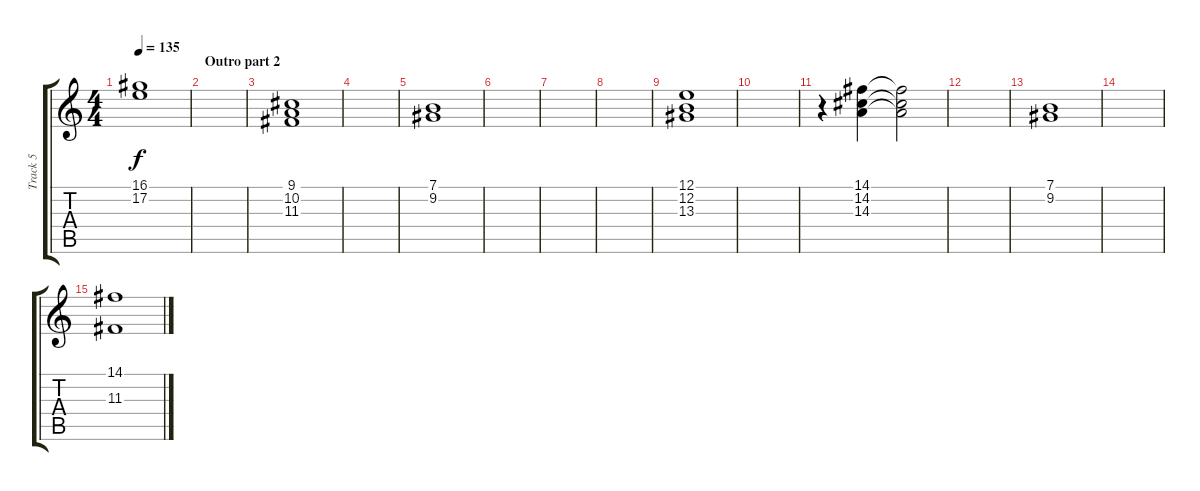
\track ("Track 5" "Track 5") {instrument acousticgrandpiano}
\staff {score tabs}
\tuning (E4 B3 G3 D3 A2 E2) {hide}
\ts (4 4)
\tempo 135
\clef g2
\ks c
(16.1 17.2).1{dy f} |
\section ("" "Outro part 2")
|
(9.1 10.2 11.3).1 |
|
(7.1 9.2).1 |
|
|
|
(12.1 12.2 13.3).1 |
|
r.4 (14.1 14.2 14.3).4 (14.1{t} 14.2{t} 14.3{t}).2 |
|
(7.1 9.2).1 |
|
(14.1 11.3).1
